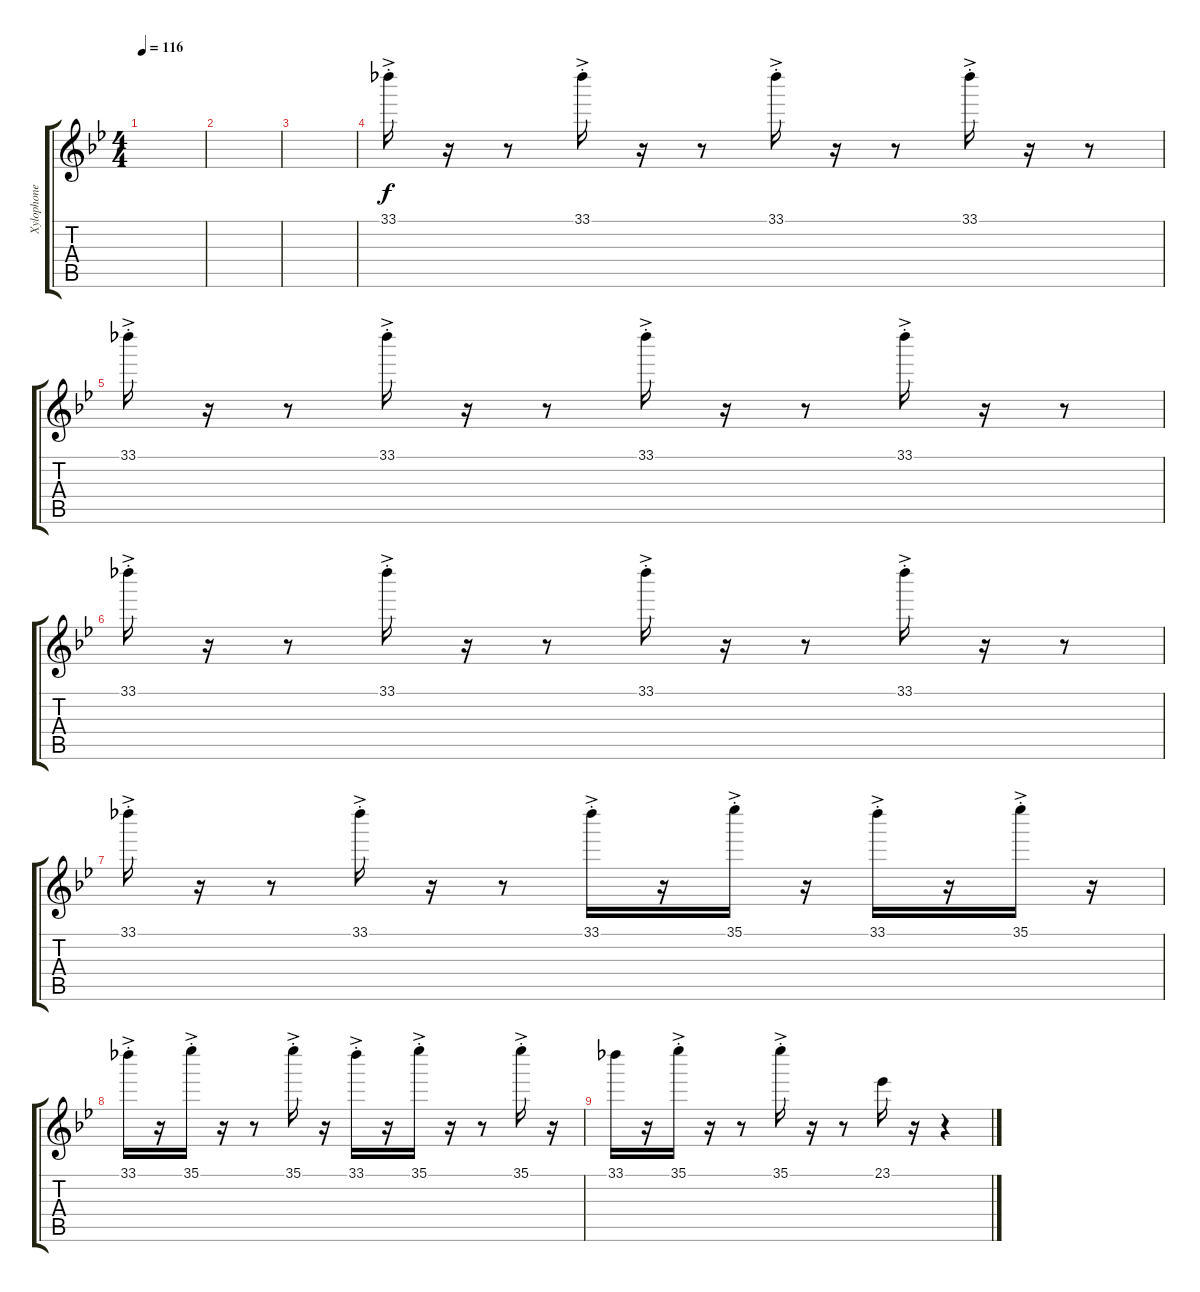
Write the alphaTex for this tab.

\track ("Xylophone (Staff 1)" "Xylophone ") {instrument xylophone}
\staff {score tabs}
\tuning (E4 B3 G3 D3 A2 E2) {hide}
\ts (4 4)
\tempo 116
\clef g2
\ks bb
|
|
|
33.1{ac st}.16 r.16 r.8 33.1{ac st}.16 r.16 r.8 33.1{ac st}.16 r.16 r.8 33.1{ac st}.16 r.16 r.8 |
33.1{ac st}.16 r.16 r.8 33.1{ac st}.16 r.16 r.8 33.1{ac st}.16 r.16 r.8 33.1{ac st}.16 r.16 r.8 |
33.1{ac st}.16 r.16 r.8 33.1{ac st}.16 r.16 r.8 33.1{ac st}.16 r.16 r.8 33.1{ac st}.16 r.16 r.8 |
33.1{ac st}.16 r.16 r.8 33.1{ac st}.16 r.16 r.8 33.1{ac st}.16 r.16 35.1{ac st}.16 r.16 33.1{ac st}.16 r.16 35.1{ac st}.16 r.16 |
33.1{ac st}.16 r.16 35.1{ac st}.16 r.16 r.8 35.1{ac st}.16 r.16 33.1{ac st}.16 r.16 35.1{ac st}.16 r.16 r.8 35.1{ac st}.16 r.16 |
33.1.16 r.16 35.1{ac st}.16 r.16 r.8 35.1{ac st}.16 r.16 r.8 23.1.16 r.16 r.4
